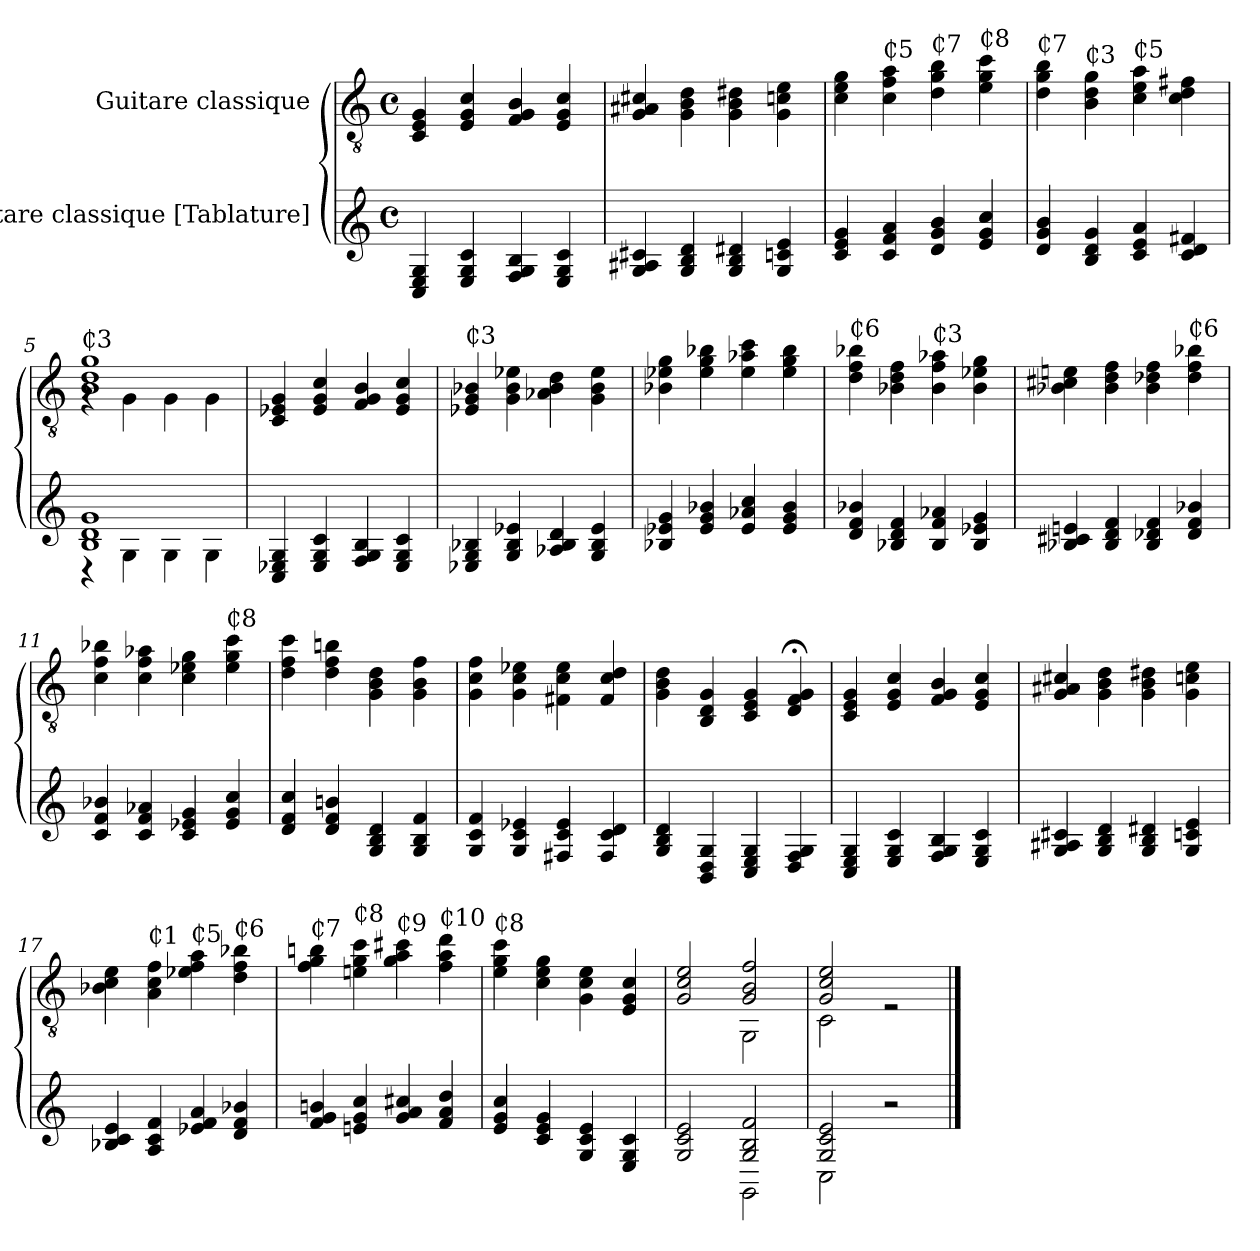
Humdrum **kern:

**kern	**kern
*part2	*part1
*staff2	*staff1
*I"Guitare classique [Tablature]	*I"Guitare classique
*stria6	*
*	*clefGv2
*k[]	*k[]
*M4/4	*M4/4
*met(c)	*met(c)
=1	=1
4C 4E 4G	4C/ 4E/ 4G/
4E 4G 4c	4E/ 4G/ 4c/
4F 4G 4B	4F/ 4G/ 4B/
4E 4G 4c	4E/ 4G/ 4c/
=2	=2
4G 4A#X 4c#X	4G/ 4A#X/ 4c#X/
4G 4B 4d	4G\ 4B\ 4d\
4G 4B 4d#X	4G\ 4B\ 4d#X\
4G 4c 4e	4G\ 4cn\ 4e\
=3	=3
4c 4e 4g	4c\ 4e\ 4g\
!	!LO:TX:a:t=₵5
4c 4f 4a	4c\ 4f\ 4a\
!	!LO:TX:a:t=₵7
4d 4g 4b	4d\ 4g\ 4b\
!	!LO:TX:a:t=₵8
4e 4g 4cc	4e\ 4g\ 4cc\
=4	=4
!	!LO:TX:a:t=₵7
4d 4g 4b	4d\ 4g\ 4b\
!	!LO:TX:a:t=₵3
4B 4d 4g	4B\ 4d\ 4g\
!	!LO:TX:a:t=₵5
4c 4e 4a	4c\ 4e\ 4a\
4c 4d 4f#X	4c\ 4d\ 4f#X\
!!LO:LB:g=z
=5	=5
*^	*^
!	!	!LO:TX:a:t=₵3	!
1B 1d 1g	4r	1B 1d 1g	4rG
.	4G	.	4G\
.	4G	.	4G\
.	4G	.	4G\
*v	*v	*	*
*	*v	*v
=6	=6
4C 4E-X 4G	4C/ 4E-X/ 4G/
4E- 4G 4c	4E-/ 4G/ 4c/
4F 4G 4B	4F/ 4G/ 4B/
4E- 4G 4c	4E-/ 4G/ 4c/
=7	=7
!	!LO:TX:a:t=₵3
4E-X 4G 4B-X	4E-X/ 4G/ 4B-X/
4G 4B- 4e-X	4G\ 4B-\ 4e-X\
4A-X 4B- 4d	4A-X\ 4B-\ 4d\
4G 4B- 4e-	4G\ 4B-\ 4e-\
=8	=8
4B-X 4e-X 4g	4B-X\ 4e-X\ 4g\
4e- 4g 4b-X	4e-\ 4g\ 4b-X\
4e- 4a-X 4cc	4e-\ 4a-X\ 4cc\
4e- 4g 4b-	4e-\ 4g\ 4b-\
!!LO:LB:g=z
=9	=9
!	!LO:TX:a:t=₵6
4d 4f 4b-X	4d\ 4f\ 4b-X\
4B-X 4d 4f	4B-X\ 4d\ 4f\
!	!LO:TX:a:t=₵3
4B- 4f 4a-X	4B-\ 4f\ 4a-X\
4B- 4e-X 4g	4B-\ 4e-X\ 4g\
=10	=10
4B-X 4c#X 4en	4B-X\ 4c#X\ 4en\
4B- 4d 4f	4B-\ 4d\ 4f\
4B- 4d-X 4f	4B-\ 4d-X\ 4f\
!	!LO:TX:a:t=₵6
4d- 4f 4b-X	4d-\ 4f\ 4b-X\
=11	=11
4c 4f 4b-X	4c\ 4f\ 4b-X\
4c 4f 4a-X	4c\ 4f\ 4a-X\
4c 4e-X 4g	4c\ 4e-X\ 4g\
!	!LO:TX:a:t=₵8
4e- 4g 4cc	4e-\ 4g\ 4cc\
=12	=12
4d 4f 4cc	4d\ 4f\ 4cc\
4d 4f 4bn	4d\ 4f\ 4bn\
4G 4B 4d	4G\ 4B\ 4d\
4G 4B 4f	4G\ 4B\ 4f\
!!LO:LB:g=z
=13	=13
4G 4c 4f	4G\ 4c\ 4f\
4G 4c 4e-X	4G\ 4c\ 4e-X\
4F#X 4c 4e-	4F#X\ 4c\ 4e-\
4F# 4c 4d	4F#/ 4c/ 4d/
=14	=14
4G 4B 4d	4G\ 4B\ 4d\
4BB 4D 4G	4BB/ 4D/ 4G/
4C 4E 4G	4C/ 4E/ 4G/
4D 4F 4G	4D/;< 4F/;< 4G/;<
=15	=15
4C 4E 4G	4C/ 4E/ 4G/
4E 4G 4c	4E/ 4G/ 4c/
4F 4G 4B	4F/ 4G/ 4B/
4E 4G 4c	4E/ 4G/ 4c/
=16	=16
4G 4A#X 4c#X	4G/ 4A#X/ 4c#X/
4G 4B 4d	4G\ 4B\ 4d\
4G 4B 4d#X	4G\ 4B\ 4d#X\
4G 4cn 4e	4G\ 4cn\ 4e\
!!LO:LB:g=z
=17	=17
4B-X 4c 4e	4B-X\ 4c\ 4e\
!	!LO:TX:a:t=₵1
4A 4c 4f	4A\ 4c\ 4f\
!	!LO:TX:a:t=₵5
4e-X 4f 4a	4e-X\ 4f\ 4a\
!	!LO:TX:a:t=₵6
4d 4f 4b-X	4d\ 4f\ 4b-X\
=18	=18
!	!LO:TX:a:t=₵7
4f 4g 4bn	4f\ 4g\ 4bn\
!	!LO:TX:a:t=₵8
4en 4g 4cc	4en\ 4g\ 4cc\
!	!LO:TX:a:t=₵9
4g 4a 4cc#X	4g\ 4a\ 4cc#X\
!	!LO:TX:a:t=₵10
4f 4a 4dd	4f\ 4a\ 4dd\
=19	=19
!	!LO:TX:a:t=₵8
4e 4g 4cc	4e\ 4g\ 4cc\
4c 4e 4g	4c\ 4e\ 4g\
4G 4c 4e	4G\ 4c\ 4e\
4E 4G 4c	4E/ 4G/ 4c/
=20	=20
*^	*^
2G 2c 2e	2ryy	2G/ 2c/ 2e/	2rEyy
2G 2B 2f	2GG	2G/ 2B/ 2f/	2GG\
=21	=21	=21	=21
2G 2c 2e	2C	2G/ 2c/ 2e/	2C\
2r	2ryy	2rE	2ryy
*v	*v	*	*
*	*v	*v
==	==
*-	*-
